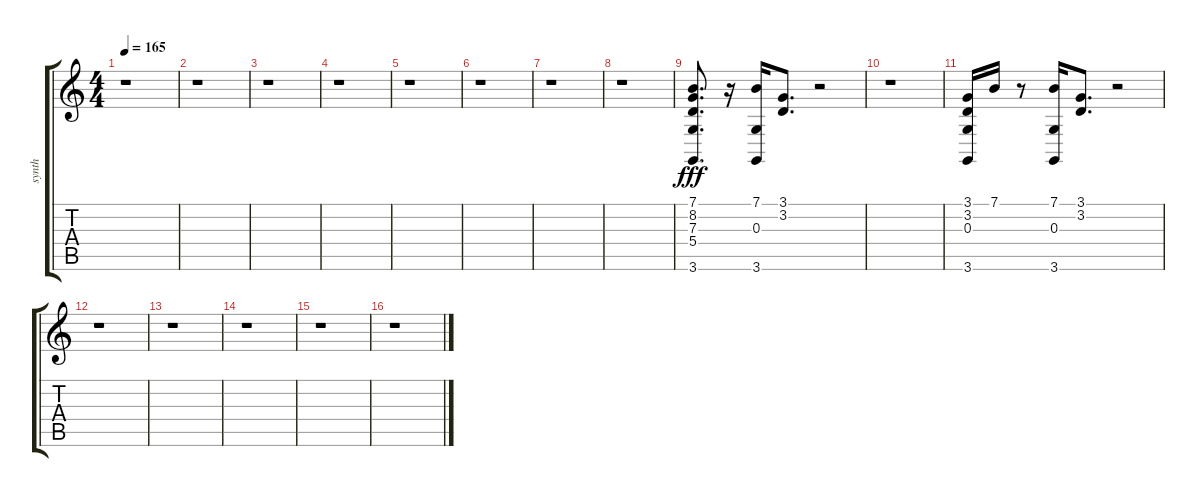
\track ("synth" "synth") {instrument synthbrass1}
\staff {score tabs}
\tuning (E4 B3 G3 D3 A2 E2) {hide}
\ts (4 4)
\tempo 165
\clef g2
\ks c
r.1{dy f} |
r.1 |
r.1 |
r.1 |
r.1 |
r.1 |
r.1 |
r.1 |
(7.1 8.2 7.3 5.4 3.6).8{d dy fff} r.16 (7.1 0.3 3.6).16 (3.1 3.2).8{d} r.2 |
r.1 |
(3.1 3.2 0.3 3.6).16 7.1.16 r.8 (7.1 0.3 3.6).16 (3.1 3.2).8{d} r.2 |
r.1 |
r.1 |
r.1 |
r.1 |
r.1
